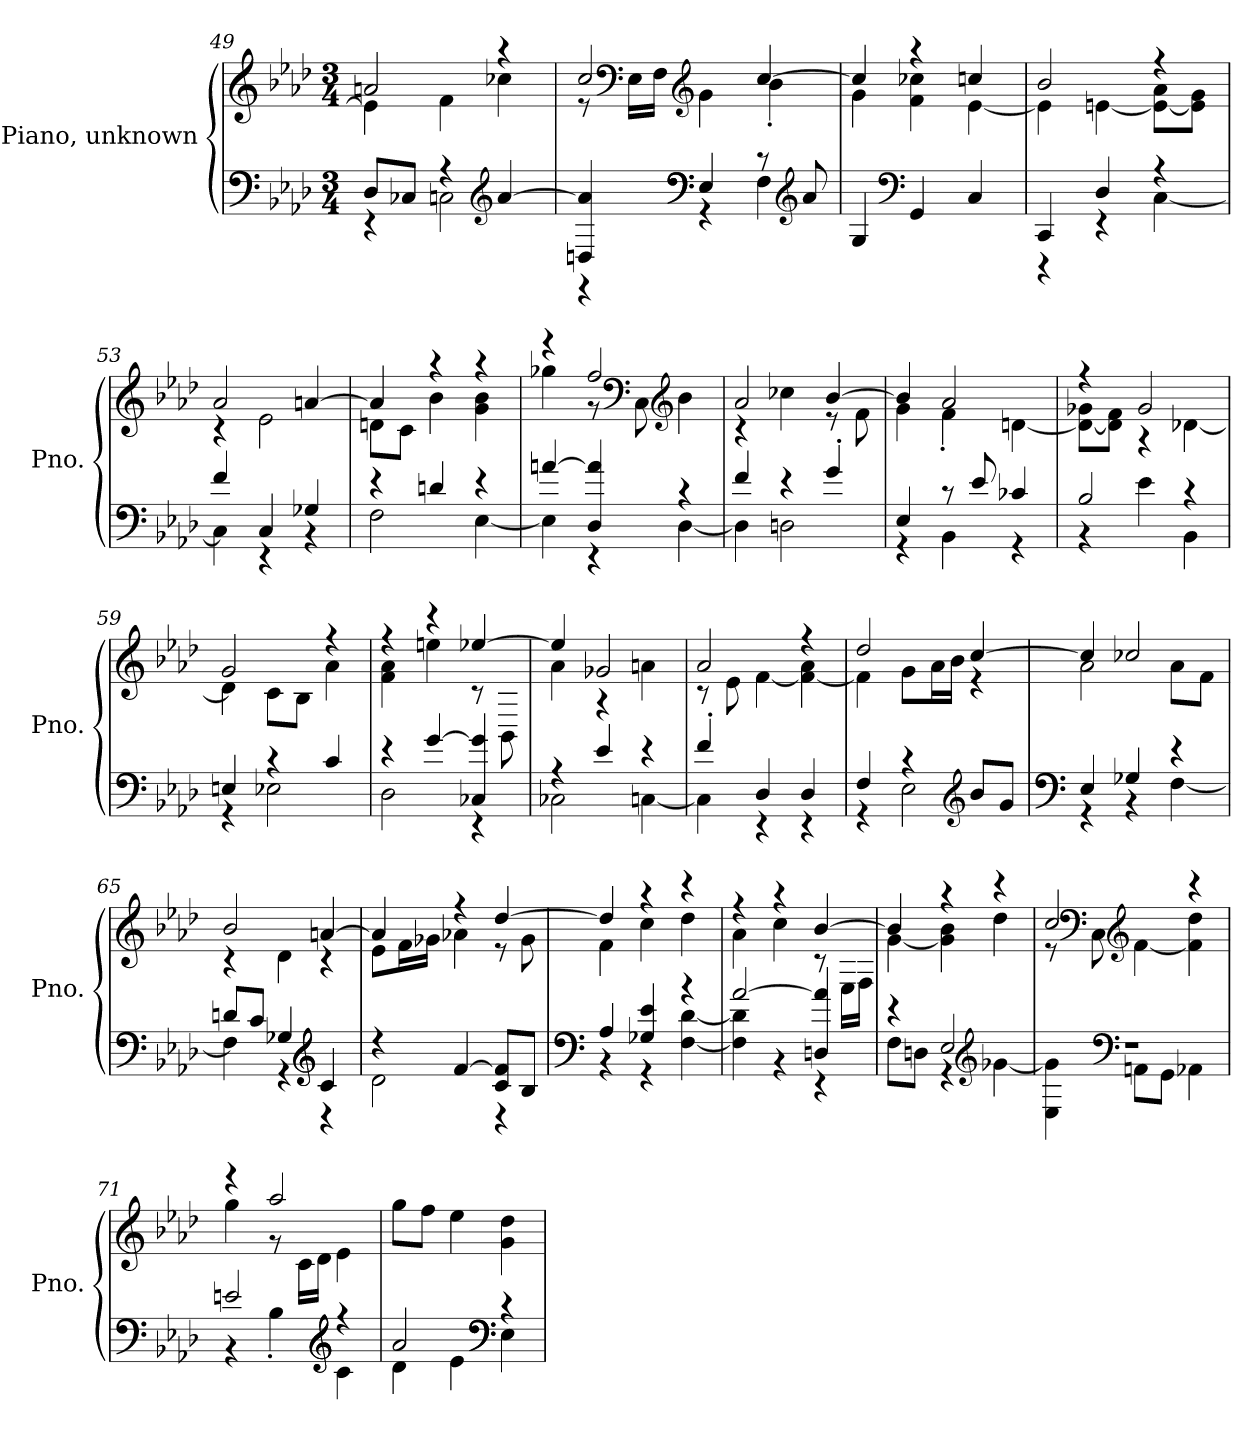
**kern	**kern
*part1	*part1
*staff2	*staff1
*I"Piano, unknown	*
*I'Pno.	*
*clefF4	*clefG2
*k[b-e-a-d-]	*k[b-e-a-d-]
*M3/4	*M3/4
=49	=49
*^	*^
8D-/L	4r	2an/	4e\]
8C-X/J	.	.	.
4r	2Cn\	.	4f\
*clefG2	*	*	*
[4a-/	.	4r	4cc-X\
=50	=50	=50	=50
4Dn/ 4a-/]	4r	2cc/	8r
*	*	*clefF4	*
.	.	.	16E-\LL
.	.	.	16F\JJ
*clefF4	*	*clefG2	*
4E-/	4r	.	4g\
8r	4F\	[4cc/	4b-'\
*clefG2	*	*	*
8a-/	.	.	.
*v	*v	*	*
!!LO:LB:g=z	!!
=51	=51	=51
4G/	4cc/]	4g\
*clefF4	*	*
4GG/	4r	4f\ 4cc-X\
4C/	4ccn/	[4e-\
=52	=52	=52
*^	*	*
4CC/	4r	2b-/	4e-\]
4D-/	4r	.	[4en\
4r	[4C\	4r	8e\_ 8a-\L
.	.	.	8e\] 8g\J
=53	=53	=53	=53
4f/	4C\]	2a-/	4r
4C/	4r	.	2e-\
4G-X/	4r	[4an/	.
=54	=54	=54	=54
4r	2F\	4a/]	8dn\L
.	.	.	8c\J
4dn/	.	4r	4b-\
4r	[4E-\	4r	4g\ 4b-\
=55	=55	=55	=55
[4an/	4E-\]	4r	4gg-X\
4D-/ 4a/]	4r	2ff/	8r
*	*	*clefF4	*
.	.	.	8C\
*	*	*clefG2	*
4r	[4D-\	.	4b-\
=56	=56	=56	=56
4f/	4D-\]	2a-/	4r
4r	2Dn\	.	4cc-X\
4g'/	.	[4b-/	8r
.	.	.	8f\
!!LO:LB:g=z	!!
=57	=57	=57	=57
4E-/	4r	4b-/]	4g\
8r	4BB-\	2a-/	4f'\
8e-/	.	.	.
4c-X/	4r	.	[4dn\
=58	=58	=58	=58
2B-/	4r	4r	8d\_ 8g-X\L
.	.	.	8d\] 8f\J
.	4e-\	2g-/	4r
4r	4BB-\	.	[4d-X\
=59	=59	=59	=59
4En/	4r	2g/	4d-\]
4r	2E-X\	.	8c\L
.	.	.	8B-\J
4c/	.	4r	4a-\
=60	=60	=60	=60
4r	2D-\	4r	4f\ 4a-\
[4g/	.	4r	4een\
4C-X/ 4g/]	4r	[4ee-X/	8r
.	.	.	8BB-\
=61	=61	=61	=61
4r	2C-X\	4ee-/]	4a-\
4e-/	.	2g-X/	4r
4r	[4Cn\	.	4an\
=62	=62	=62	=62
4f'/	4C\]	2a-/	8r
.	.	.	8e-\
4D-/	4r	.	[4f\
4D-/	4r	4r	4f\_ 4a-\
!!LO:LB:g=z	!!
=63	=63	=63	=63
4F/	4r	2dd-/	4f\]
4r	2E-\	.	8g\L
.	.	.	16a-\L
.	.	.	16b-\JJ
*clefG2	*	*	*
8b-/L	.	[4cc/	4r
8g/J	.	.	.
=64	=64	=64	=64
*clefF4	*	*	*
4E-/	4r	4cc/]	2a-\
4G-X/	4r	2cc-X/	.
4r	[4F\	.	8a-\L
.	.	.	8f\J
=65	=65	=65	=65
8dn/L	4F\]	2b-/	4r
8c/J	.	.	.
4G-X/	4r	.	4d-\
*clefG2	*	*	*
4c/	4r	[4an/	4r
=66	=66	=66	=66
4r	2d-\	4a/]	8e-\L
.	.	.	16f\L
.	.	.	16g-X\JJ
[4f/	.	4r	4a-X\
8c/ 8f/]L	4r	[4dd-/	8r
8B-/J	.	.	8g-\
=67	=67	=67	=67
*clefF4	*	*	*
4A-/	4r	4dd-/]	4f\
4G-X/ 4e-/	4r	4r	4cc\
4r	[4F\ [4d-\	4r	4dd-\
!!LO:PB:g=z	!!
=68	=68	=68	=68
[2a-/	4F\] 4d-\]	4r	4a-\
.	4r	4r	4cc\
4Dn/ 4a-/]	4r	[4b-/	8r
.	.	.	16E-\LL
.	.	.	16F\JJ
=69	=69	=69	=69
4r	8F\L	4b-/]	[4g\
.	8Dn\J	.	.
2E-/	4r	4r	4g\] 4b-\
*clefG2	*	*	*
.	[4g-X\	4r	4dd-\
=70	=70	=70	=70
2.r	4E-\ 4g-\]	2cc/	8r
*	*	*clefF4	*
.	.	.	8C\
*clefF4	*	*clefG2	*
.	8AAn\L	.	[4f\
.	8GG\J	.	.
.	4AA-X\	4r	4f\] 4dd-\
=71	=71	=71	=71
2en/	4r	4r	4gg\
.	4B-'\	2aa-/	8r
.	.	.	16c\LL
.	.	.	16d-\JJ
*clefG2	*	*	*
4r	4c\	.	4e-\
*	*	*v	*v
=72	=72	=72
2a-/	4d-\	8gg\L
.	.	8ff\J
.	4e-\	4ee-\
*clefF4	*	*
4r	4E-\	4g\ 4dd-\
*v	*v	*
=	=
*-	*-
